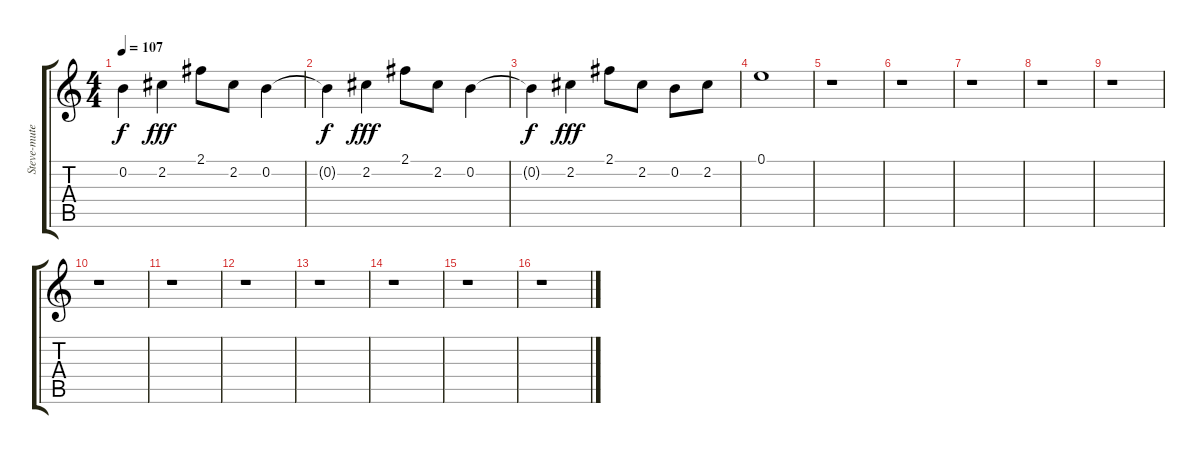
\track ("Steve-mute" "Steve-mute") {instrument electricbasspick}
\staff {score tabs}
\tuning (E4 B3 G3 D3 A2 E2) {hide}
\ts (4 4)
\tempo 107
\clef g2
\ks c
0.2{t}.4{dy f} 2.2.4{dy fff} 2.1.8 2.2.8 0.2.4 |
0.2{t}.4{dy f} 2.2.4{dy fff} 2.1.8 2.2.8 0.2.4 |
0.2{t}.4{dy f} 2.2.4{dy fff} 2.1.8 2.2.8 0.2.8 2.2.8 |
0.1.1 |
r.1 |
r.1 |
r.1 |
r.1 |
r.1 |
r.1 |
r.1 |
r.1 |
r.1 |
r.1 |
r.1 |
r.1
